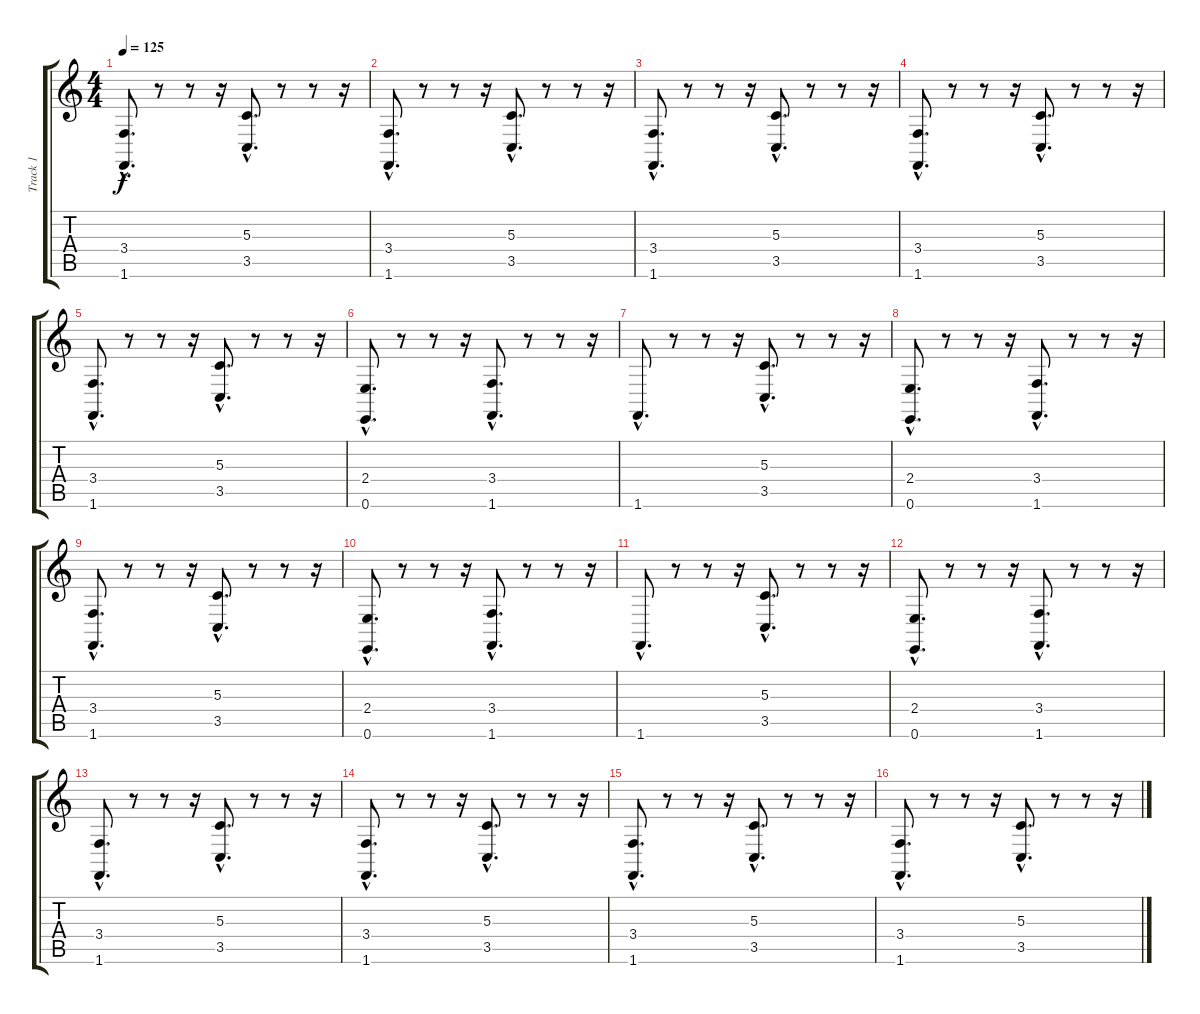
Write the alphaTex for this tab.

\track ("Track 1" "Track 1") {instrument choiraahs}
\staff {score tabs}
\tuning (E4 B3 G3 D3 A2 E2) {hide}
\ts (4 4)
\tempo 125
\clef g2
\ks c
(3.4{hac} 1.6{hac}).8{d dy f} r.8 r.8 r.16 (5.3{hac} 3.5{hac}).8{d} r.8 r.8 r.16 |
(3.4{hac} 1.6{hac}).8{d} r.8 r.8 r.16 (5.3{hac} 3.5{hac}).8{d} r.8 r.8 r.16 |
(3.4{hac} 1.6{hac}).8{d} r.8 r.8 r.16 (5.3{hac} 3.5{hac}).8{d} r.8 r.8 r.16 |
(3.4{hac} 1.6{hac}).8{d} r.8 r.8 r.16 (5.3{hac} 3.5{hac}).8{d} r.8 r.8 r.16 |
(3.4{hac} 1.6{hac}).8{d} r.8 r.8 r.16 (5.3{hac} 3.5{hac}).8{d} r.8 r.8 r.16 |
(2.4{hac} 0.6{hac}).8{d} r.8 r.8 r.16 (3.4{hac} 1.6{hac}).8{d} r.8 r.8 r.16 |
1.6{hac}.8{d} r.8 r.8 r.16 (5.3{hac} 3.5{hac}).8{d} r.8 r.8 r.16 |
(2.4{hac} 0.6{hac}).8{d} r.8 r.8 r.16 (3.4{hac} 1.6{hac}).8{d} r.8 r.8 r.16 |
(3.4{hac} 1.6{hac}).8{d} r.8 r.8 r.16 (5.3{hac} 3.5{hac}).8{d} r.8 r.8 r.16 |
(2.4{hac} 0.6{hac}).8{d} r.8 r.8 r.16 (3.4{hac} 1.6{hac}).8{d} r.8 r.8 r.16 |
1.6{hac}.8{d} r.8 r.8 r.16 (5.3{hac} 3.5{hac}).8{d} r.8 r.8 r.16 |
(2.4{hac} 0.6{hac}).8{d} r.8 r.8 r.16 (3.4{hac} 1.6{hac}).8{d} r.8 r.8 r.16 |
(3.4{hac} 1.6{hac}).8{d} r.8 r.8 r.16 (5.3{hac} 3.5{hac}).8{d} r.8 r.8 r.16 |
(3.4{hac} 1.6{hac}).8{d} r.8 r.8 r.16 (5.3{hac} 3.5{hac}).8{d} r.8 r.8 r.16 |
(3.4{hac} 1.6{hac}).8{d} r.8 r.8 r.16 (5.3{hac} 3.5{hac}).8{d} r.8 r.8 r.16 |
(3.4{hac} 1.6{hac}).8{d} r.8 r.8 r.16 (5.3{hac} 3.5{hac}).8{d} r.8 r.8 r.16
